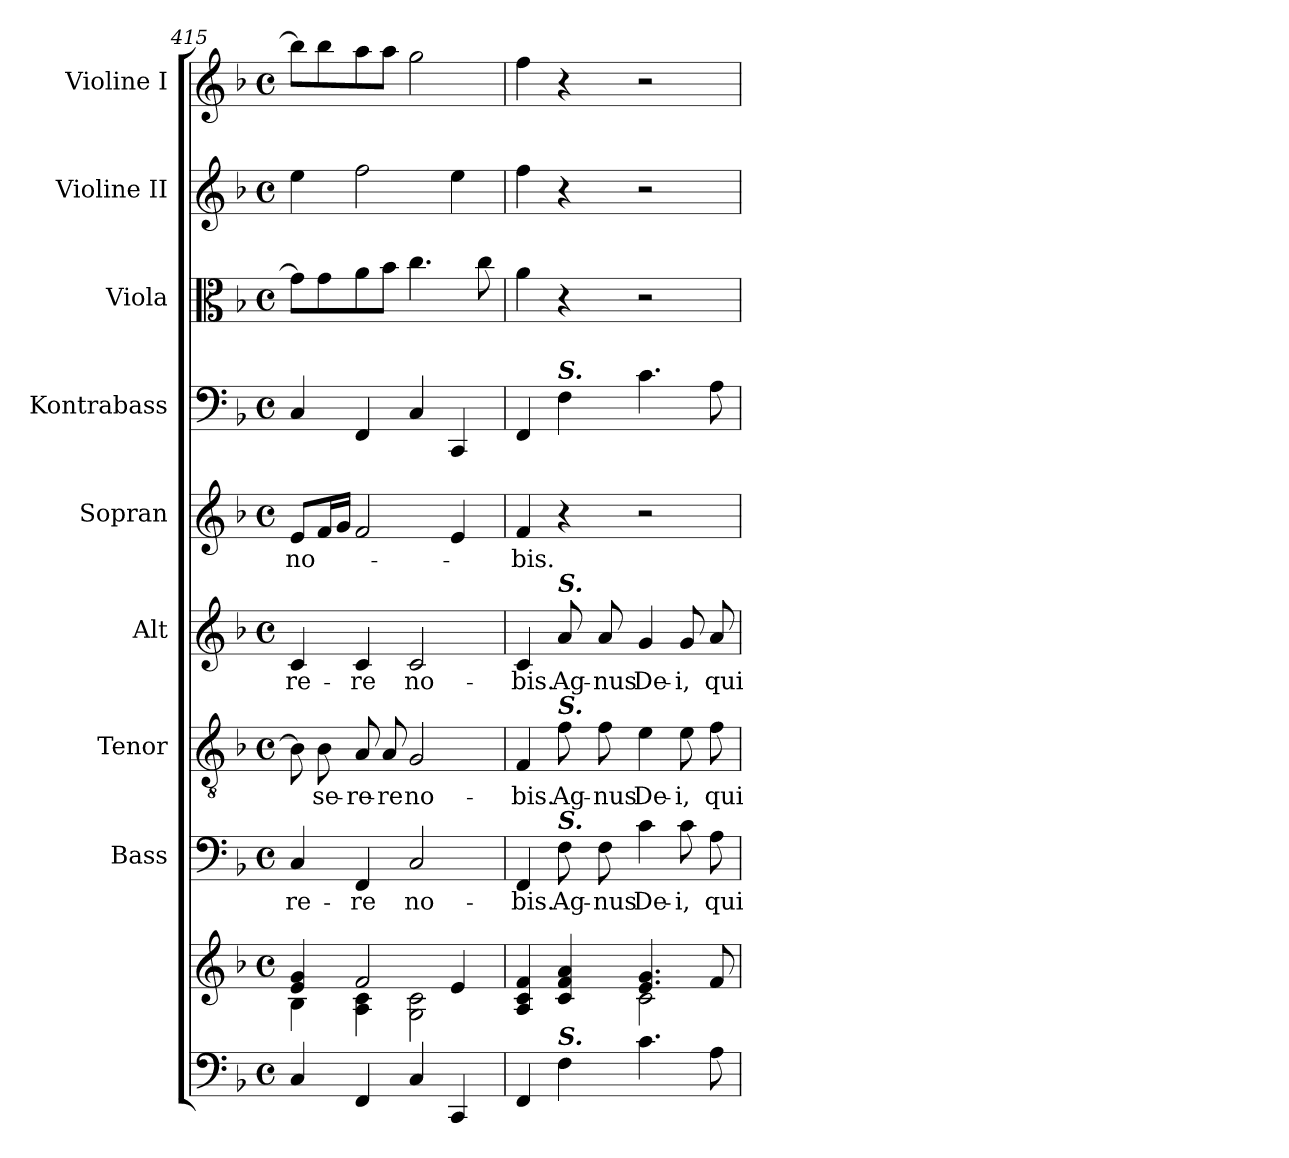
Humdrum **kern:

**kern	**kern	**kern	**text	**kern	**text	**kern	**text	**kern	**text	**kern	**kern	**kern	**kern
*part9	*part9	*part8	*part8	*part7	*part7	*part6	*part6	*part5	*part5	*part4	*part3	*part2	*part1
*staff10	*staff9	*staff8	*staff8	*staff7	*staff7	*staff6	*staff6	*staff5	*staff5	*staff4	*staff3	*staff2	*staff1
*	*	*I"Bass	*	*I"Tenor	*	*I"Alt	*	*I"Sopran	*	*I"Kontrabass	*I"Viola	*I"Violine II	*I"Violine I
*	*	*I'B.	*	*I'T.	*	*I'A.	*	*I'S.	*	*I'Kb.	*I'Vla.	*I'Vl. II	*I'Vl. I
*clefF4	*clefG2	*clefF4	*	*clefGv2	*	*clefG2	*	*clefG2	*	*clefF4	*clefC3	*clefG2	*clefG2
*	*	*	*	*	*	*	*	*	*	*ITrd7c12	*	*	*
*k[b-]	*k[b-]	*k[b-]	*	*k[b-]	*	*k[b-]	*	*k[b-]	*	*k[b-]	*k[b-]	*k[b-]	*k[b-]
*F:	*F:	*F:	*	*F:	*	*F:	*	*F:	*	*F:	*F:	*F:	*F:
*M4/4	*M4/4	*M4/4	*	*M4/4	*	*M4/4	*	*M4/4	*	*M4/4	*M4/4	*M4/4	*M4/4
*met(c)	*met(c)	*met(c)	*	*met(c)	*	*met(c)	*	*met(c)	*	*met(c)	*met(c)	*met(c)	*met(c)
=415	=415	=415	=415	=415	=415	=415	=415	=415	=415	=415	=415	=415	=415
*	*^	*	*	*	*	*	*	*	*	*	*	*	*
!	!	!	!	!LO:LY:b	!	!	!	!LO:LY:b	!	!LO:LY:b	!	!	!	!
4C/	4e/ 4g/	4B-\	4C/	-re-	8B-\]	.	4c/	-re-	8e/L	no-	4CC/	8g\L]	4ee\	8bb-\L]
!	!	!	!	!	!	!LO:LY:b	!	!	!	!	!	!	!	!
.	.	.	.	.	8B-\	-se-	.	.	16f/L	.	.	8g\	.	8bb-\
.	.	.	.	.	.	.	.	.	16g/JJ	.	.	.	.	.
!	!	!	!	!LO:LY:b	!	!LO:LY:b	!	!LO:LY:b	!	!	!	!	!	!
4FF/	2f/	4A\ 4c\	4FF/	-re	8A/	-re-	4c/	-re	2f/	.	4FFF/	8a\	2ff\	8aa\
!	!	!	!	!	!	!LO:LY:b	!	!	!	!	!	!	!	!
.	.	.	.	.	8A/	-re	.	.	.	.	.	8b-\J	.	8aa\J
!	!	!	!	!LO:LY:b	!	!LO:LY:b	!	!LO:LY:b	!	!	!	!	!	!
4C/	.	2G\ 2c\	2C/	no-	2G/	no-	2c/	no-	.	.	4CC/	4.cc\	.	2gg\
4CC/	4e/	.	.	.	.	.	.	.	4e/	.	4CCC/	.	4ee\	.
.	.	.	.	.	.	.	.	.	.	.	.	8cc\	.	.
!!LO:PB:g=z
=416	=416	=416	=416	=416	=416	=416	=416	=416	=416	=416	=416	=416	=416	=416
!	!	!	!	!LO:LY:b	!	!LO:LY:b	!	!LO:LY:b	!	!LO:LY:b	!	!	!	!
4FF/	4A/ 4c/ 4f/	2ryy	4FF/	-bis.	4F/	-bis.	4c/	-bis.	4f/	-bis.	4FFF/	4a\	4ff\	4ff\
!	!	!	!	!	!	!	!	!	!	!	!LO:TX:a:Bi:t=S.	!	!	!
!	!	!	!	!	!	!	!LO:TX:a:Bi:t=S.	!	!	!	!	!	!	!
!	!	!	!	!	!LO:TX:a:Bi:t=S.	!	!	!	!	!	!	!	!	!
!	!	!	!LO:TX:a:Bi:t=S.	!	!	!	!	!	!	!	!	!	!	!
!LO:TX:a:Bi:t=S.	!	!	!	!	!	!	!	!	!	!	!	!	!	!
!	!	!	!	!LO:LY:b	!	!LO:LY:b	!	!LO:LY:b	!	!	!	!	!	!
4F\	4c/ 4f/ 4a/	.	8F\	Ag-	8f\	Ag-	8a/	Ag-	4r	.	4FF\	4r	4r	4r
!	!	!	!	!LO:LY:b	!	!LO:LY:b	!	!LO:LY:b	!	!	!	!	!	!
.	.	.	8F\	-nus	8f\	-nus	8a/	-nus	.	.	.	.	.	.
!	!	!	!	!LO:LY:b	!	!LO:LY:b	!	!LO:LY:b	!	!	!	!	!	!
4.c\	4.e/ 4.g/	2c\	4c\	De-	4e\	De-	4g/	De-	2r	.	4.C\	2r	2r	2r
!	!	!	!	!LO:LY:b	!	!LO:LY:b	!	!LO:LY:b	!	!	!	!	!	!
.	.	.	8c\	-i,	8e\	-i,	8g/	-i,	.	.	.	.	.	.
!	!	!	!	!LO:LY:b	!	!LO:LY:b	!	!LO:LY:b	!	!	!	!	!	!
8A\	8f/	.	8A\	qui	8f\	qui	8a/	qui	.	.	8AA\	.	.	.
*	*v	*v	*	*	*	*	*	*	*	*	*	*	*	*
=	=	=	=	=	=	=	=	=	=	=	=	=	=
*-	*-	*-	*-	*-	*-	*-	*-	*-	*-	*-	*-	*-	*-
